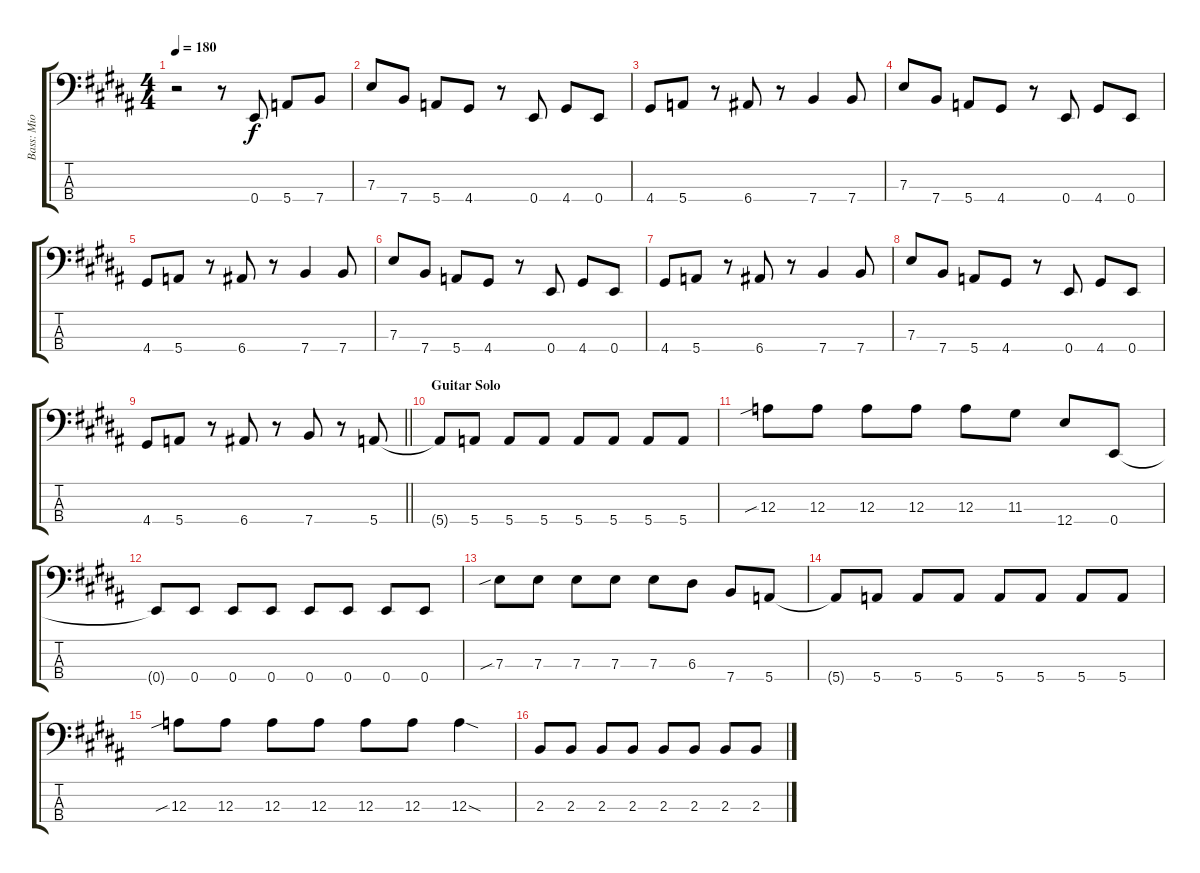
\track ("Bass: Mio " "Bass: Mio ") {instrument electricbassfinger}
\staff {score tabs}
\tuning (G2 D2 A1 E1) {hide}
\ts (4 4)
\tempo 180
\clef f4
\ks b
r.2{dy f} r.8 0.4.8 5.4.8 7.4.8 |
7.3.8 7.4.8 5.4.8 4.4.8 r.8 0.4.8 4.4.8 0.4.8 |
4.4.8 5.4.8 r.8 6.4.8 r.8 7.4.4 7.4.8 |
7.3.8 7.4.8 5.4.8 4.4.8 r.8 0.4.8 4.4.8 0.4.8 |
4.4.8 5.4.8 r.8 6.4.8 r.8 7.4.4 7.4.8 |
7.3.8 7.4.8 5.4.8 4.4.8 r.8 0.4.8 4.4.8 0.4.8 |
4.4.8 5.4.8 r.8 6.4.8 r.8 7.4.4 7.4.8 |
7.3.8 7.4.8 5.4.8 4.4.8 r.8 0.4.8 4.4.8 0.4.8 |
\barLineRight lightlight
4.4.8 5.4.8 r.8 6.4.8 r.8 7.4.8 r.8 5.4.8 |
\section ("" "Guitar Solo")
5.4{t}.8 5.4.8 5.4.8 5.4.8 5.4.8 5.4.8 5.4.8 5.4.8 |
12.3{sib}.8 12.3.8 12.3.8 12.3.8 12.3.8 11.3.8 12.4.8 0.4.8 |
0.4{t}.8 0.4.8 0.4.8 0.4.8 0.4.8 0.4.8 0.4.8 0.4.8 |
7.3{sib}.8 7.3.8 7.3.8 7.3.8 7.3.8 6.3.8 7.4.8 5.4.8 |
5.4{t}.8 5.4.8 5.4.8 5.4.8 5.4.8 5.4.8 5.4.8 5.4.8 |
12.3{sib}.8 12.3.8 12.3.8 12.3.8 12.3.8 12.3.8 12.3{sod}.4 |
2.3.8 2.3.8 2.3.8 2.3.8 2.3.8 2.3.8 2.3.8 2.3.8
